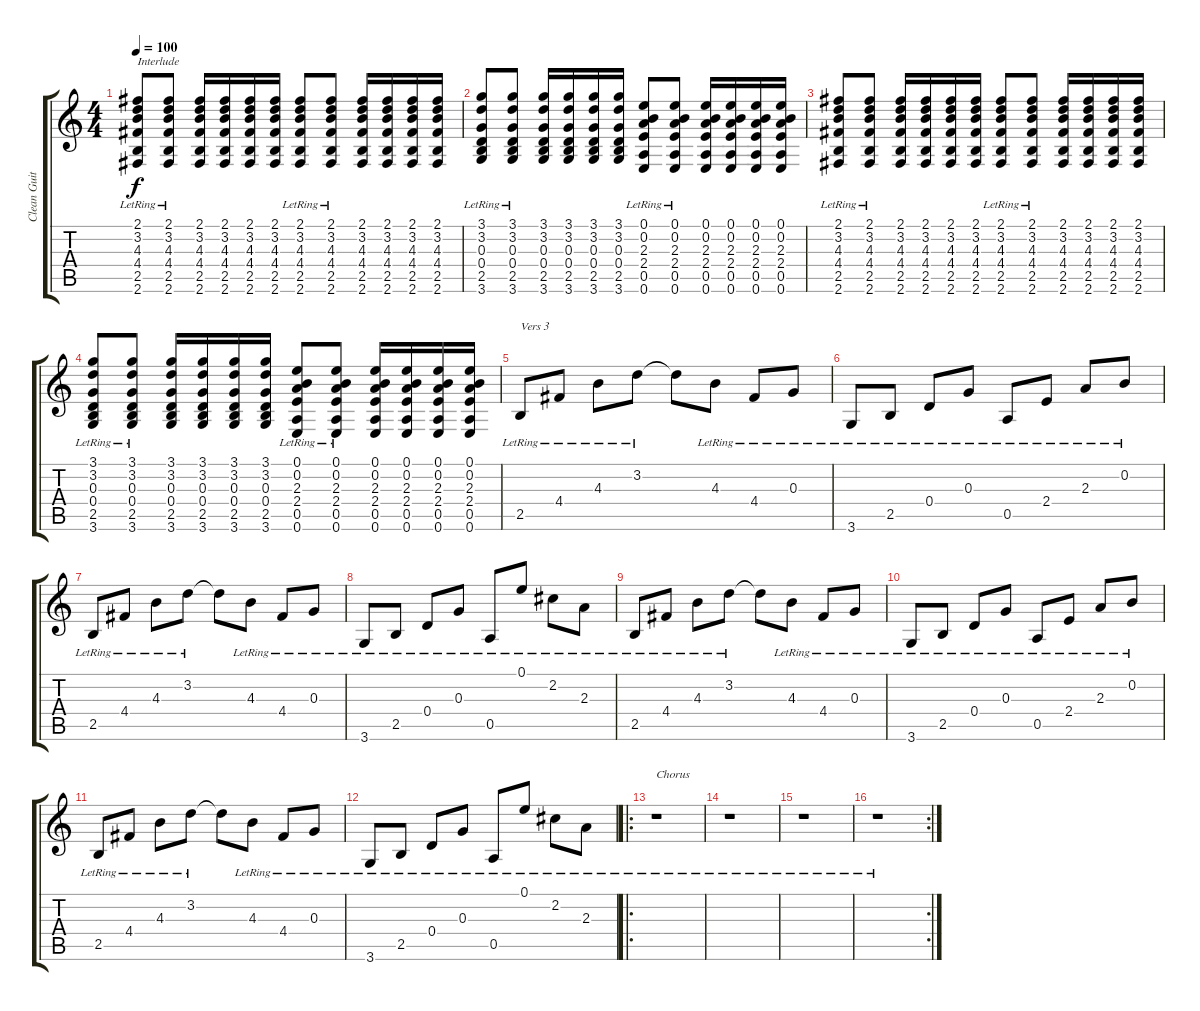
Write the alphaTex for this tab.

\track ("Clean Guitar I" "Clean Guit") {instrument electricguitarclean}
\staff {score tabs}
\tuning (E4 B3 G3 D3 A2 E2) {hide}
\ts (4 4)
\tempo 100
\clef g2
\ks c
(2.1{lr} 3.2{lr} 4.3{lr} 4.4{lr} 2.5{lr} 2.6{lr}).8{txt "Interlude" dy f} (2.1{lr} 3.2{lr} 4.3{lr} 4.4{lr} 2.5{lr} 2.6{lr}).8 (2.1 3.2 4.3 4.4 2.5 2.6).16 (2.1 3.2 4.3 4.4 2.5 2.6).16 (2.1 3.2 4.3 4.4 2.5 2.6).16 (2.1 3.2 4.3 4.4 2.5 2.6).16 (2.1{lr} 3.2{lr} 4.3{lr} 4.4{lr} 2.5{lr} 2.6{lr}).8 (2.1{lr} 3.2{lr} 4.3{lr} 4.4{lr} 2.5{lr} 2.6{lr}).8 (2.1 3.2 4.3 4.4 2.5 2.6).16 (2.1 3.2 4.3 4.4 2.5 2.6).16 (2.1 3.2 4.3 4.4 2.5 2.6).16 (2.1 3.2 4.3 4.4 2.5 2.6).16 |
(3.1{lr} 3.2{lr} 0.3{lr} 0.4{lr} 2.5{lr} 3.6{lr}).8 (3.1{lr} 3.2{lr} 0.3{lr} 0.4{lr} 2.5{lr} 3.6{lr}).8 (3.1 3.2 0.3 0.4 2.5 3.6).16 (3.1 3.2 0.3 0.4 2.5 3.6).16 (3.1 3.2 0.3 0.4 2.5 3.6).16 (3.1 3.2 0.3 0.4 2.5 3.6).16 (0.1{lr} 0.2{lr} 2.3{lr} 2.4{lr} 0.5{lr} 0.6{lr}).8 (0.1{lr} 0.2{lr} 2.3{lr} 2.4{lr} 0.5{lr} 0.6{lr}).8 (0.1 0.2 2.3 2.4 0.5 0.6).16 (0.1 0.2 2.3 2.4 0.5 0.6).16 (0.1 0.2 2.3 2.4 0.5 0.6).16 (0.1 0.2 2.3 2.4 0.5 0.6).16 |
(2.1{lr} 3.2{lr} 4.3{lr} 4.4{lr} 2.5{lr} 2.6{lr}).8 (2.1{lr} 3.2{lr} 4.3{lr} 4.4{lr} 2.5{lr} 2.6{lr}).8 (2.1 3.2 4.3 4.4 2.5 2.6).16 (2.1 3.2 4.3 4.4 2.5 2.6).16 (2.1 3.2 4.3 4.4 2.5 2.6).16 (2.1 3.2 4.3 4.4 2.5 2.6).16 (2.1{lr} 3.2{lr} 4.3{lr} 4.4{lr} 2.5{lr} 2.6{lr}).8 (2.1{lr} 3.2{lr} 4.3{lr} 4.4{lr} 2.5{lr} 2.6{lr}).8 (2.1 3.2 4.3 4.4 2.5 2.6).16 (2.1 3.2 4.3 4.4 2.5 2.6).16 (2.1 3.2 4.3 4.4 2.5 2.6).16 (2.1 3.2 4.3 4.4 2.5 2.6).16 |
(3.1{lr} 3.2{lr} 0.3{lr} 0.4{lr} 2.5{lr} 3.6{lr}).8 (3.1{lr} 3.2{lr} 0.3{lr} 0.4{lr} 2.5{lr} 3.6{lr}).8 (3.1 3.2 0.3 0.4 2.5 3.6).16 (3.1 3.2 0.3 0.4 2.5 3.6).16 (3.1 3.2 0.3 0.4 2.5 3.6).16 (3.1 3.2 0.3 0.4 2.5 3.6).16 (0.1{lr} 0.2{lr} 2.3{lr} 2.4{lr} 0.5{lr} 0.6{lr}).8 (0.1{lr} 0.2{lr} 2.3{lr} 2.4{lr} 0.5{lr} 0.6{lr}).8 (0.1 0.2 2.3 2.4 0.5 0.6).16 (0.1 0.2 2.3 2.4 0.5 0.6).16 (0.1 0.2 2.3 2.4 0.5 0.6).16 (0.1 0.2 2.3 2.4 0.5 0.6).16 |
2.5{lr}.8{txt "Vers 3"} 4.4{lr}.8 4.3{lr}.8 3.2{lr}.8 3.2{t}.8 4.3{lr}.8 4.4{lr}.8 0.3{lr}.8 |
3.6{lr}.8 2.5{lr}.8 0.4{lr}.8 0.3{lr}.8 0.5{lr}.8 2.4{lr}.8 2.3{lr}.8 0.2{lr}.8 |
2.5{lr}.8 4.4{lr}.8 4.3{lr}.8 3.2{lr}.8 3.2{t}.8 4.3{lr}.8 4.4{lr}.8 0.3{lr}.8 |
3.6{lr}.8 2.5{lr}.8 0.4{lr}.8 0.3{lr}.8 0.5{lr}.8 0.1{lr}.8 2.2{lr}.8 2.3{lr}.8 |
2.5{lr}.8 4.4{lr}.8 4.3{lr}.8 3.2{lr}.8 3.2{t}.8 4.3{lr}.8 4.4{lr}.8 0.3{lr}.8 |
3.6{lr}.8 2.5{lr}.8 0.4{lr}.8 0.3{lr}.8 0.5{lr}.8 2.4{lr}.8 2.3{lr}.8 0.2{lr}.8 |
2.5{lr}.8 4.4{lr}.8 4.3{lr}.8 3.2{lr}.8 3.2{t}.8 4.3{lr}.8 4.4{lr}.8 0.3{lr}.8 |
3.6{lr}.8 2.5{lr}.8 0.4{lr}.8 0.3{lr}.8 0.5{lr}.8 0.1{lr}.8 2.2{lr}.8 2.3{lr}.8 |
\ro
r.1{txt "Chorus"} |
r.1 |
r.1 |
\rc 2
r.1
